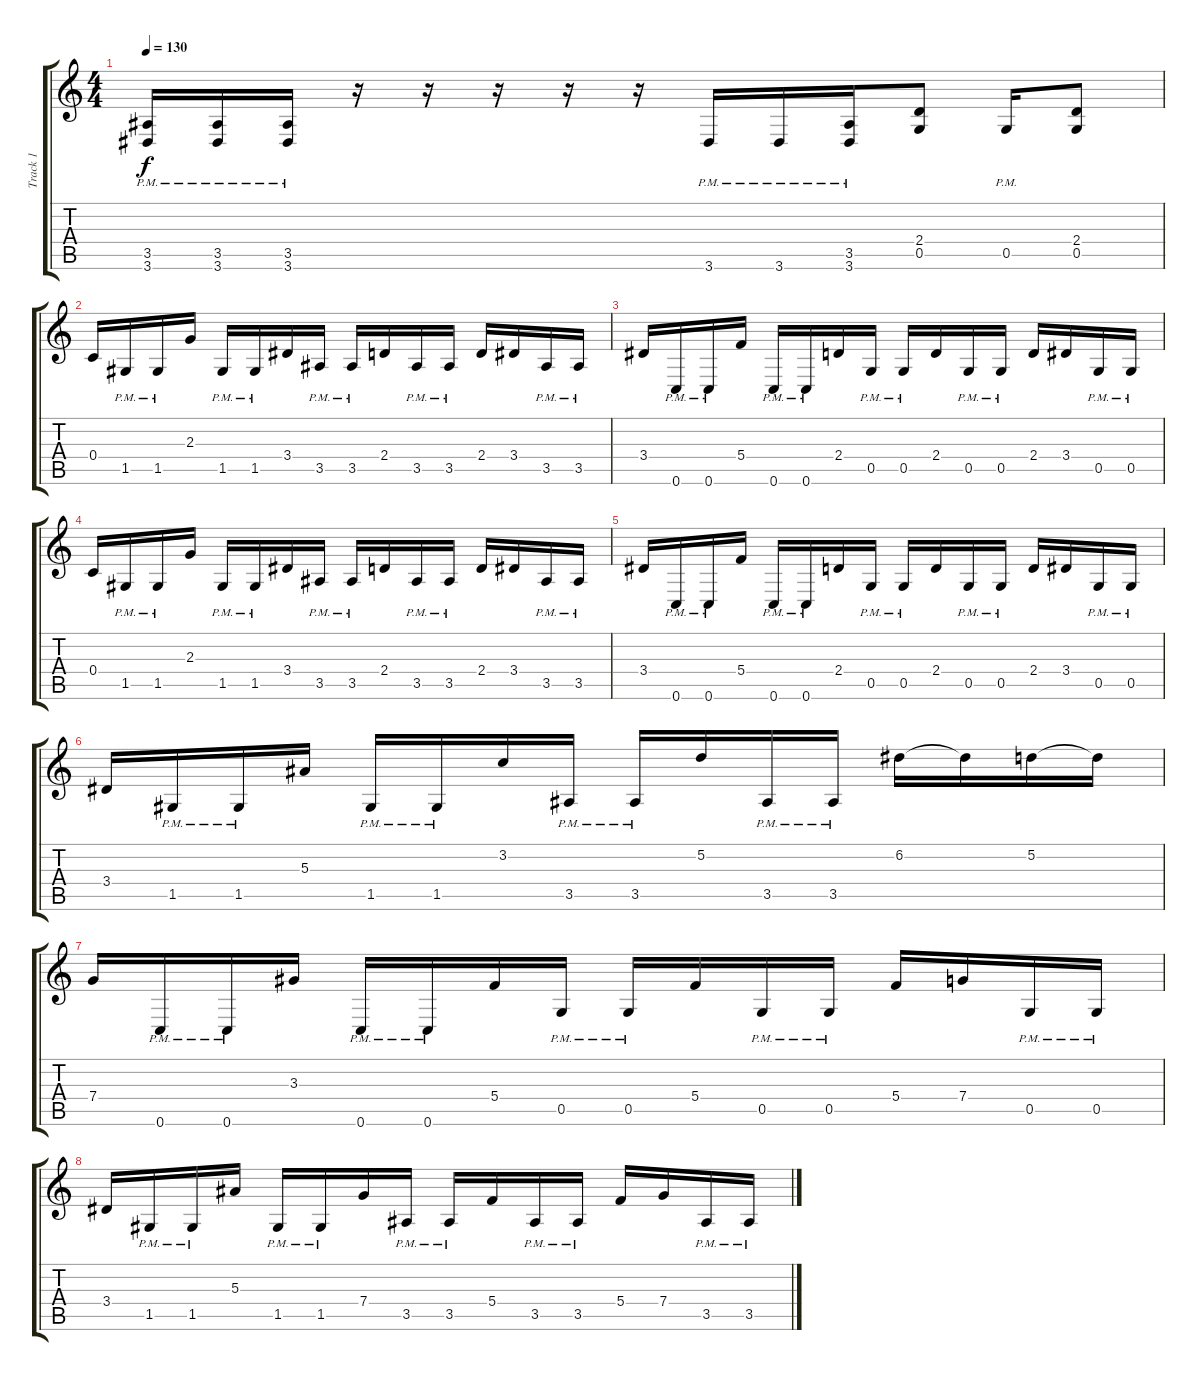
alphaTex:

\track ("Track 1" "Track 1") {instrument distortionguitar}
\staff {score tabs}
\tuning (D4 A3 F3 C3 G2 C2) {hide}
\ts (4 4)
\tempo 130
\clef g2
\ks c
(3.5{pm} 3.6{pm}).16{dy f} (3.5{pm} 3.6{pm}).16 (3.5{pm} 3.6{pm}).16 r.16 r.16 r.16 r.16 r.16 3.6{pm}.16 3.6{pm}.16 (3.5{pm} 3.6).16 (2.4 0.5).8 0.5{pm}.16 (2.4 0.5).8 |
0.4.16 1.5{pm}.16 1.5{pm}.16 2.3.16 1.5{pm}.16 1.5{pm}.16 3.4.16 3.5{pm}.16 3.5{pm}.16 2.4.16 3.5{pm}.16 3.5{pm}.16 2.4.16 3.4.16 3.5{pm}.16 3.5{pm}.16 |
3.4.16 0.6{pm}.16 0.6{pm}.16 5.4.16 0.6{pm}.16 0.6{pm}.16 2.4.16 0.5{pm}.16 0.5{pm}.16 2.4.16 0.5{pm}.16 0.5{pm}.16 2.4.16 3.4.16 0.5{pm}.16 0.5{pm}.16 |
0.4.16 1.5{pm}.16 1.5{pm}.16 2.3.16 1.5{pm}.16 1.5{pm}.16 3.4.16 3.5{pm}.16 3.5{pm}.16 2.4.16 3.5{pm}.16 3.5{pm}.16 2.4.16 3.4.16 3.5{pm}.16 3.5{pm}.16 |
3.4.16 0.6{pm}.16 0.6{pm}.16 5.4.16 0.6{pm}.16 0.6{pm}.16 2.4.16 0.5{pm}.16 0.5{pm}.16 2.4.16 0.5{pm}.16 0.5{pm}.16 2.4.16 3.4.16 0.5{pm}.16 0.5{pm}.16 |
3.4.16 1.5{pm}.16 1.5{pm}.16 5.3.16 1.5{pm}.16 1.5{pm}.16 3.2.16 3.5{pm}.16 3.5{pm}.16 5.2.16 3.5{pm}.16 3.5{pm}.16 6.2.16 6.2{t}.16 5.2.16 5.2{t}.16 |
7.4.16 0.6{pm}.16 0.6{pm}.16 3.3.16 0.6{pm}.16 0.6{pm}.16 5.4.16 0.5{pm}.16 0.5{pm}.16 5.4.16 0.5{pm}.16 0.5{pm}.16 5.4.16 7.4.16 0.5{pm}.16 0.5{pm}.16 |
3.4.16 1.5{pm}.16 1.5{pm}.16 5.3.16 1.5{pm}.16 1.5{pm}.16 7.4.16 3.5{pm}.16 3.5{pm}.16 5.4.16 3.5{pm}.16 3.5{pm}.16 5.4.16 7.4.16 3.5{pm}.16 3.5{pm}.16
